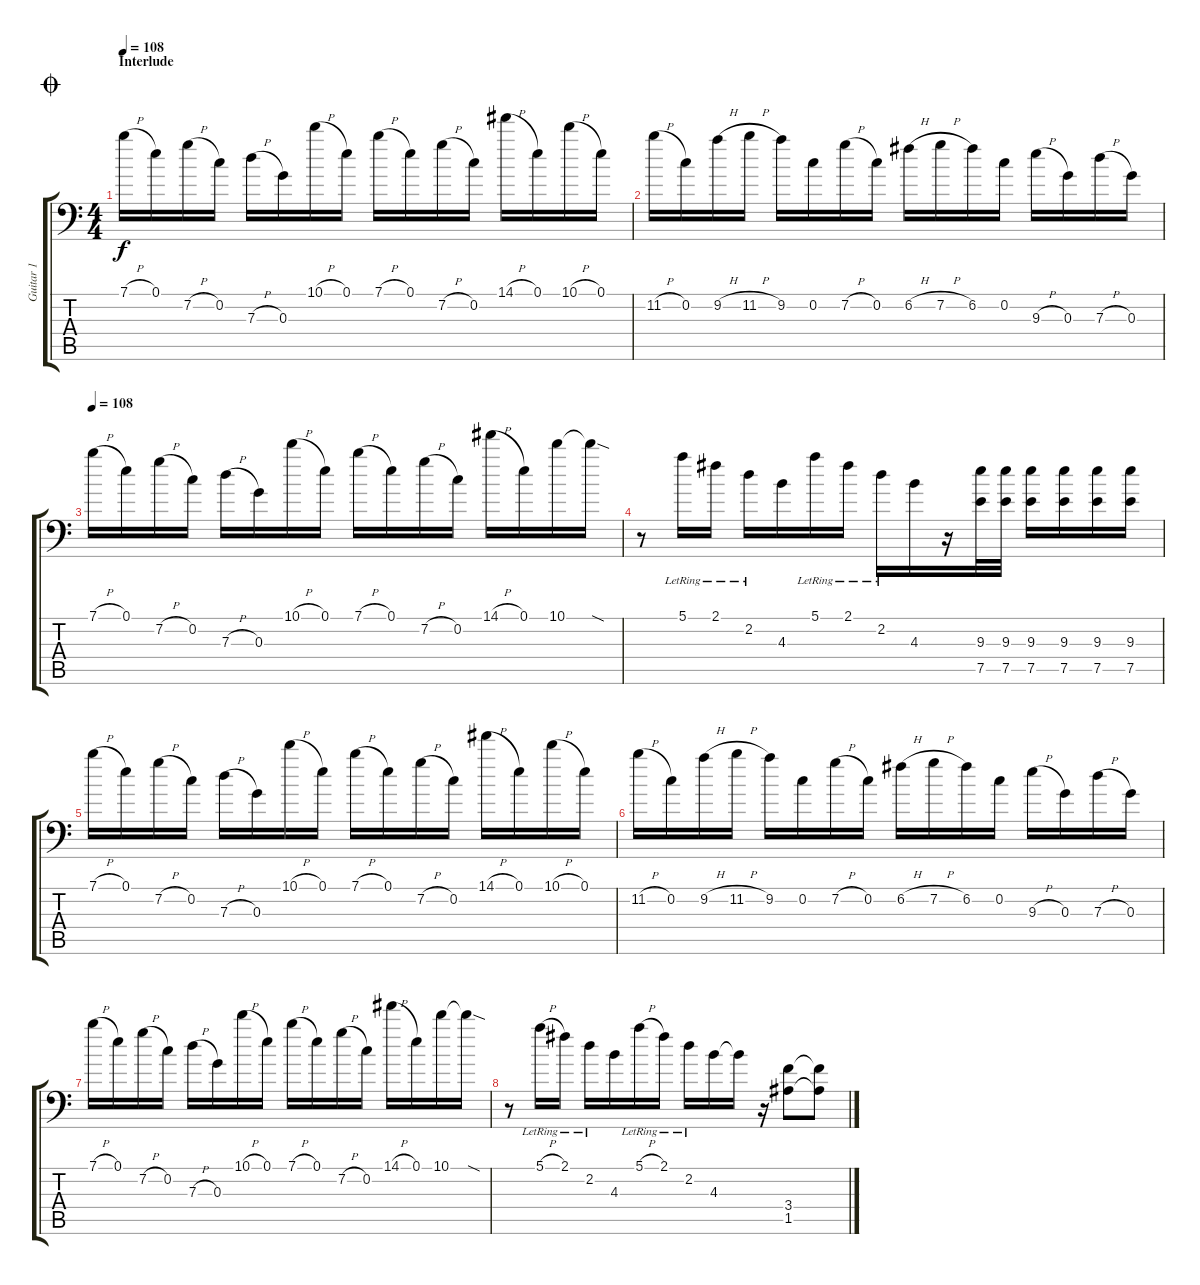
\track ("Guitar 1" "Guitar 1") {instrument overdrivenguitar}
\staff {score tabs}
\tuning (E4 C4 G3 D3 A2 A1) {hide}
\ts (4 4)
\section ("" "Interlude")
\jump coda
\tempo 108
\clef f4
\ks c
7.1{h}.16{dy f} 0.1.16 7.2{h}.16 0.2.16 7.3{h}.16 0.3.16 10.1{h}.16 0.1.16 7.1{h}.16 0.1.16 7.2{h}.16 0.2.16 14.1{h}.16 0.1.16 10.1{h}.16 0.1.16 |
11.2{h}.16 0.2.16 9.2{h}.16 11.2{h}.16 9.2.16 0.2.16 7.2{h}.16 0.2.16 6.2{h}.16 7.2{h}.16 6.2.16 0.2.16 9.3{h}.16 0.3.16 7.3{h}.16 0.3.16 |
\tempo 108
7.1{h}.16 0.1.16 7.2{h}.16 0.2.16 7.3{h}.16 0.3.16 10.1{h}.16 0.1.16 7.1{h}.16 0.1.16 7.2{h}.16 0.2.16 14.1{h}.16 0.1.16 10.1.16 10.1{sod t}.16 |
r.8 5.1{lr}.16 2.1{lr}.16 2.2{lr}.16 4.3.16 5.1{lr}.16 2.1{lr}.16 2.2{lr}.16 4.3.16 r.16 (9.3 7.5).32 (9.3 7.5).32 (9.3 7.5).16 (9.3 7.5).16 (9.3 7.5).16 (9.3 7.5).16 |
7.1{h}.16 0.1.16 7.2{h}.16 0.2.16 7.3{h}.16 0.3.16 10.1{h}.16 0.1.16 7.1{h}.16 0.1.16 7.2{h}.16 0.2.16 14.1{h}.16 0.1.16 10.1{h}.16 0.1.16 |
11.2{h}.16 0.2.16 9.2{h}.16 11.2{h}.16 9.2.16 0.2.16 7.2{h}.16 0.2.16 6.2{h}.16 7.2{h}.16 6.2.16 0.2.16 9.3{h}.16 0.3.16 7.3{h}.16 0.3.16 |
7.1{h}.16 0.1.16 7.2{h}.16 0.2.16 7.3{h}.16 0.3.16 10.1{h}.16 0.1.16 7.1{h}.16 0.1.16 7.2{h}.16 0.2.16 14.1{h}.16 0.1.16 10.1.16 10.1{sod t}.16 |
r.8 5.1{h lr}.16 2.1{lr}.16 2.2{lr}.16 4.3.16 5.1{h lr}.16 2.1{lr}.16 2.2{lr}.16 4.3.16 4.3{t}.16 r.16 (3.4 1.5).8 (3.4{t} 1.5{t}).8
